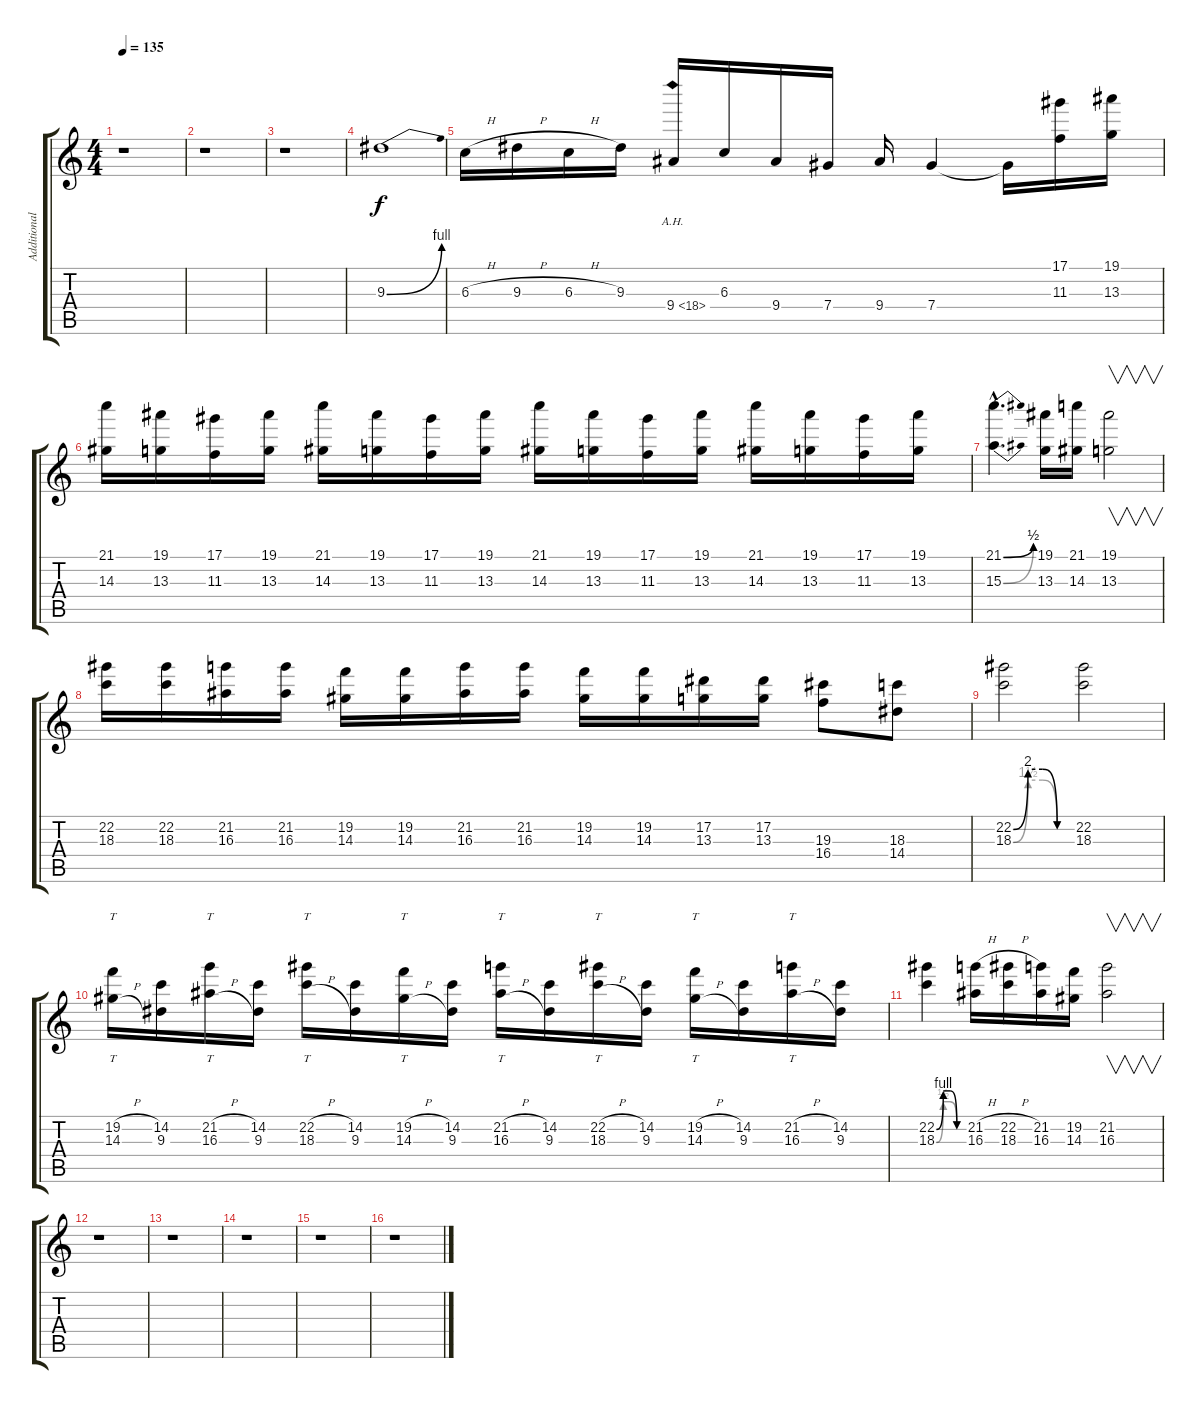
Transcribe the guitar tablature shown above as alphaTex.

\track ("Additional Guitars" "Additional") {instrument distortionguitar}
\staff {score tabs}
\tuning (Eb4 Bb3 Gb3 Db3 Ab2 Eb2) {hide}
\ts (4 4)
\tempo 135
\clef g2
\ks c
r.1{dy f} |
r.1 |
r.1 |
9.3{be (bend 0 0 60 4)}.1 |
6.3{h}.16 9.3{h}.16 6.3{h}.16 9.3.16 9.4{ah 9}.16 6.3.16 9.4.16 7.4.16 9.4.16 7.4.4 7.4{t}.16 (17.1 11.3).16 (19.1 13.3).16 |
(21.1 14.3).16 (19.1 13.3).16 (17.1 11.3).16 (19.1 13.3).16 (21.1 14.3).16 (19.1 13.3).16 (17.1 11.3).16 (19.1 13.3).16 (21.1 14.3).16 (19.1 13.3).16 (17.1 11.3).16 (19.1 13.3).16 (21.1 14.3).16 (19.1 13.3).16 (17.1 11.3).16 (19.1 13.3).16 |
(21.1{be (bend 0 0 60 2) hac} 15.3{be (bend 0 0 60 2) hac}).4{d} (19.1 13.3).16 (21.1 14.3).16 (19.1 13.3).2{v} |
(22.2 18.3).16 (22.2 18.3).16 (21.2 16.3).16 (21.2 16.3).16 (19.2 14.3).16 (19.2 14.3).16 (21.2 16.3).16 (21.2 16.3).16 (19.2 14.3).16 (19.2 14.3).16 (17.2 13.3).16 (17.2 13.3).16 (19.3 16.4).8 (18.3 14.4).8 |
(22.2{be (custom 0 0 15 8 30 8 45 0 60 0)} 18.3{be (custom 0 0 15 6 30 6 45 0 60 0)}).2 (22.2 18.3).2 |
(19.2{h} 14.3{h}).16{tt} (14.2 9.3).16 (21.2{h} 16.3{h}).16{tt} (14.2 9.3).16 (22.2{h} 18.3{h}).16{tt} (14.2 9.3).16 (19.2{h} 14.3{h}).16{tt} (14.2 9.3).16 (21.2{h} 16.3{h}).16{tt} (14.2 9.3).16 (22.2{h} 18.3{h}).16{tt} (14.2 9.3).16 (19.2{h} 14.3{h}).16{tt} (14.2 9.3).16 (21.2{h} 16.3{h}).16{tt} (14.2 9.3).16 |
(22.2{be (custom 0 0 15 4 30 4 45 0 60 0)} 18.3{be (custom 0 0 15 2 30 2 45 0 60 0)}).4 (21.2{h} 16.3).16 (22.2{h} 18.3).16 (21.2 16.3).16 (19.2 14.3).16 (21.2 16.3).2{v} |
r.1 |
r.1 |
r.1 |
r.1 |
r.1
